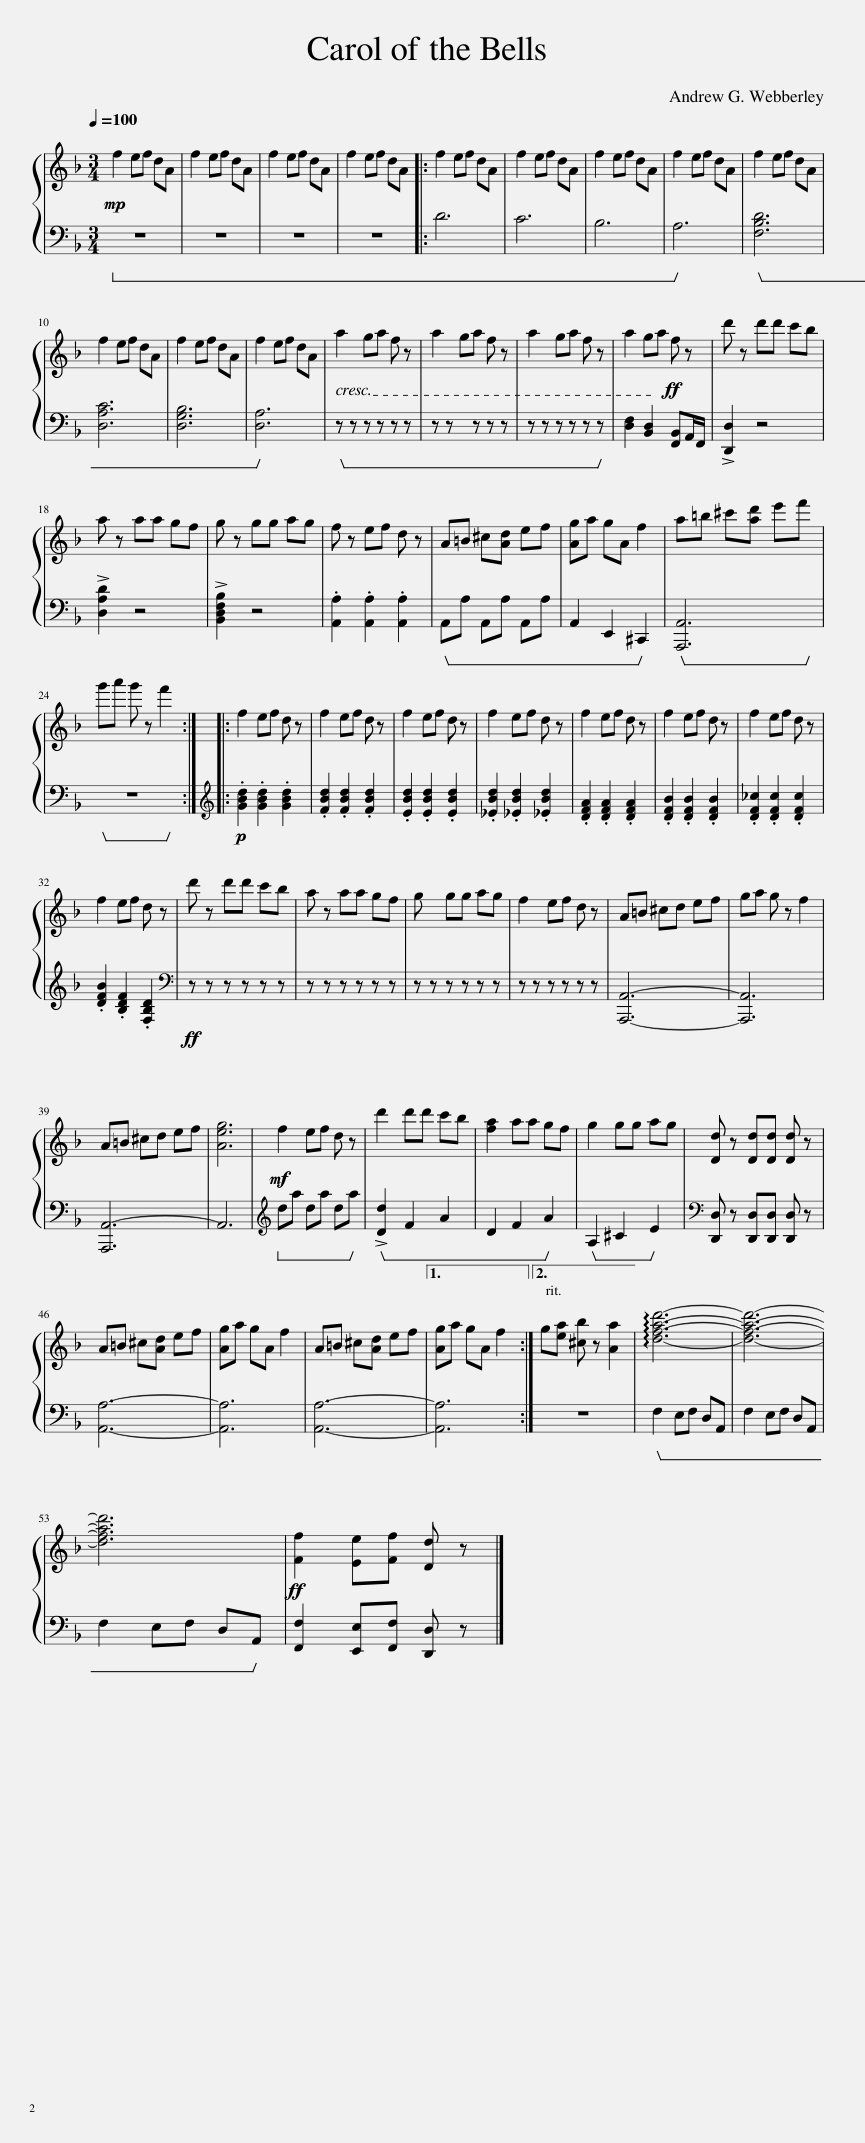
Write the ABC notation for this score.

X:1
%%score { 1 | 2 }
L:1/8
Q:1/4=100
M:3/4
I:linebreak $
K:F
V:1 treble
V:2 bass
V:1
!mp! f2 ef dA | f2 ef dA | f2 ef dA | f2 ef dA |: f2 ef dA | %5
 f2 ef dA | f2 ef dA | f2 ef dA | f2 ef dA |$ f2 ef dA | %10
 f2 ef dA | f2 ef dA | a2 ga f z | a2 ga f z | a2 ga f z | %15
 a2 ga!ff! f z | d' z d'd' c'b |$ a z aa gf | g z gg ag | f z ef d z | %20
 A=B ^c[Ad] ef | [Ag]a gA f2 | a=b ^c'[ad'] e'f' |$ g'a' g' z f'2 :: f2 ef d z | %25
 f2 ef d z | f2 ef d z | f2 ef d z | f2 ef d z | f2 ef d z | %30
 f2 ef d z |$ f2 ef d z | d' z d'd' c'b | a z aa gf | g x gg ag | %35
 f2 ef d z | A=B ^cd ef | ga g z f2 |$ A=B ^cd ef | [Aeg]6 | %40
!mf! f2 ef d z | d'2 d'd' c'b | [fa]2 aa gf | g2 gg ag | [Dd] z [Dd][Dd] [Dd] z |$ %45
 A=B ^c[Ad] ef | [Ag]a gA f2 | A=B ^c[Ad] ef |1 [Ag]a gA f2 :|2[Q:1/4=170] g[Q:1/4=160][ea][Q:1/4=150] [^cb] z [Aa]2 || %50
 !arpeggio![dfad']6- | [dfad']6- |$ [dfad']6 |!ff! [Ff]2 [Ee][Ff] [Dd] z |] %54
V:2
!ped! z6 | z6 | z6 | z6 |: D6 | %5
 C6 | B,6 | A,6!ped-up! |!ped! [F,B,D]6 |$ [D,A,C]6 | %10
 [D,G,B,]6 | [D,A,]6!ped-up! |!ped! z z z z z z | z z x z z z | z z z z z z!ped-up! | %15
 [D,F,]2 [B,,D,]2 [F,,B,,]A,,/F,,/ | !>![D,,D,]2 z4 |$ !>![D,A,D]2 z4 | !>![B,,D,F,B,]2 z4 | .[A,,A,]2 .[A,,A,]2 .[A,,A,]2 | %20
!ped! A,,A, A,,A, A,,A, | A,,2 E,,2 ^C,,2!ped-up! |!ped! [A,,,A,,]6!ped-up! |$!ped! z6!ped-up! ::[K:treble]!p! .[GBd]2 .[GBd]2 .[GBd]2 | %25
 .[FBd]2 .[FBd]2 .[FBd]2 | .[EBd]2 .[EBd]2 .[EBd]2 | .[_EBd]2 .[_EBd]2 .[_EBd]2 | .[DFA]2 .[DFA]2 .[DFA]2 | .[DFB]2 .[DFB]2 .[DFB]2 | %30
 .[DF_c]2 .[DFc]2 .[DFc]2 |$ .[DFB]2 .[B,DF]2 .[F,B,D]2 |[K:bass]!ff! z z z z z z | z z z z z z | z z z z z z | %35
 z z z z z z | [A,,,A,,]6- | [A,,,A,,]6 |$ [A,,,A,,-]6 | A,,6 | %40
[K:treble]!ped! da da da!ped-up! |!ped! !>![Dd]2 F2 A2 | D2 F2 A2!ped-up! |!ped! A,2 ^C2 E2!ped-up! |[K:bass] [D,,D,] z [D,,D,][D,,D,] [D,,D,] z |$ %45
 [A,,A,]6- | [A,,A,]6 | [A,,A,]6- |1 [A,,A,]6 :|2 z6 || %50
!ped! F,2 E,F, D,A,, | F,2 E,F, D,A,, |$ F,2 E,F, D,A,,!ped-up! | [F,,F,]2 [E,,E,][F,,F,] [D,,D,] z |] %54
